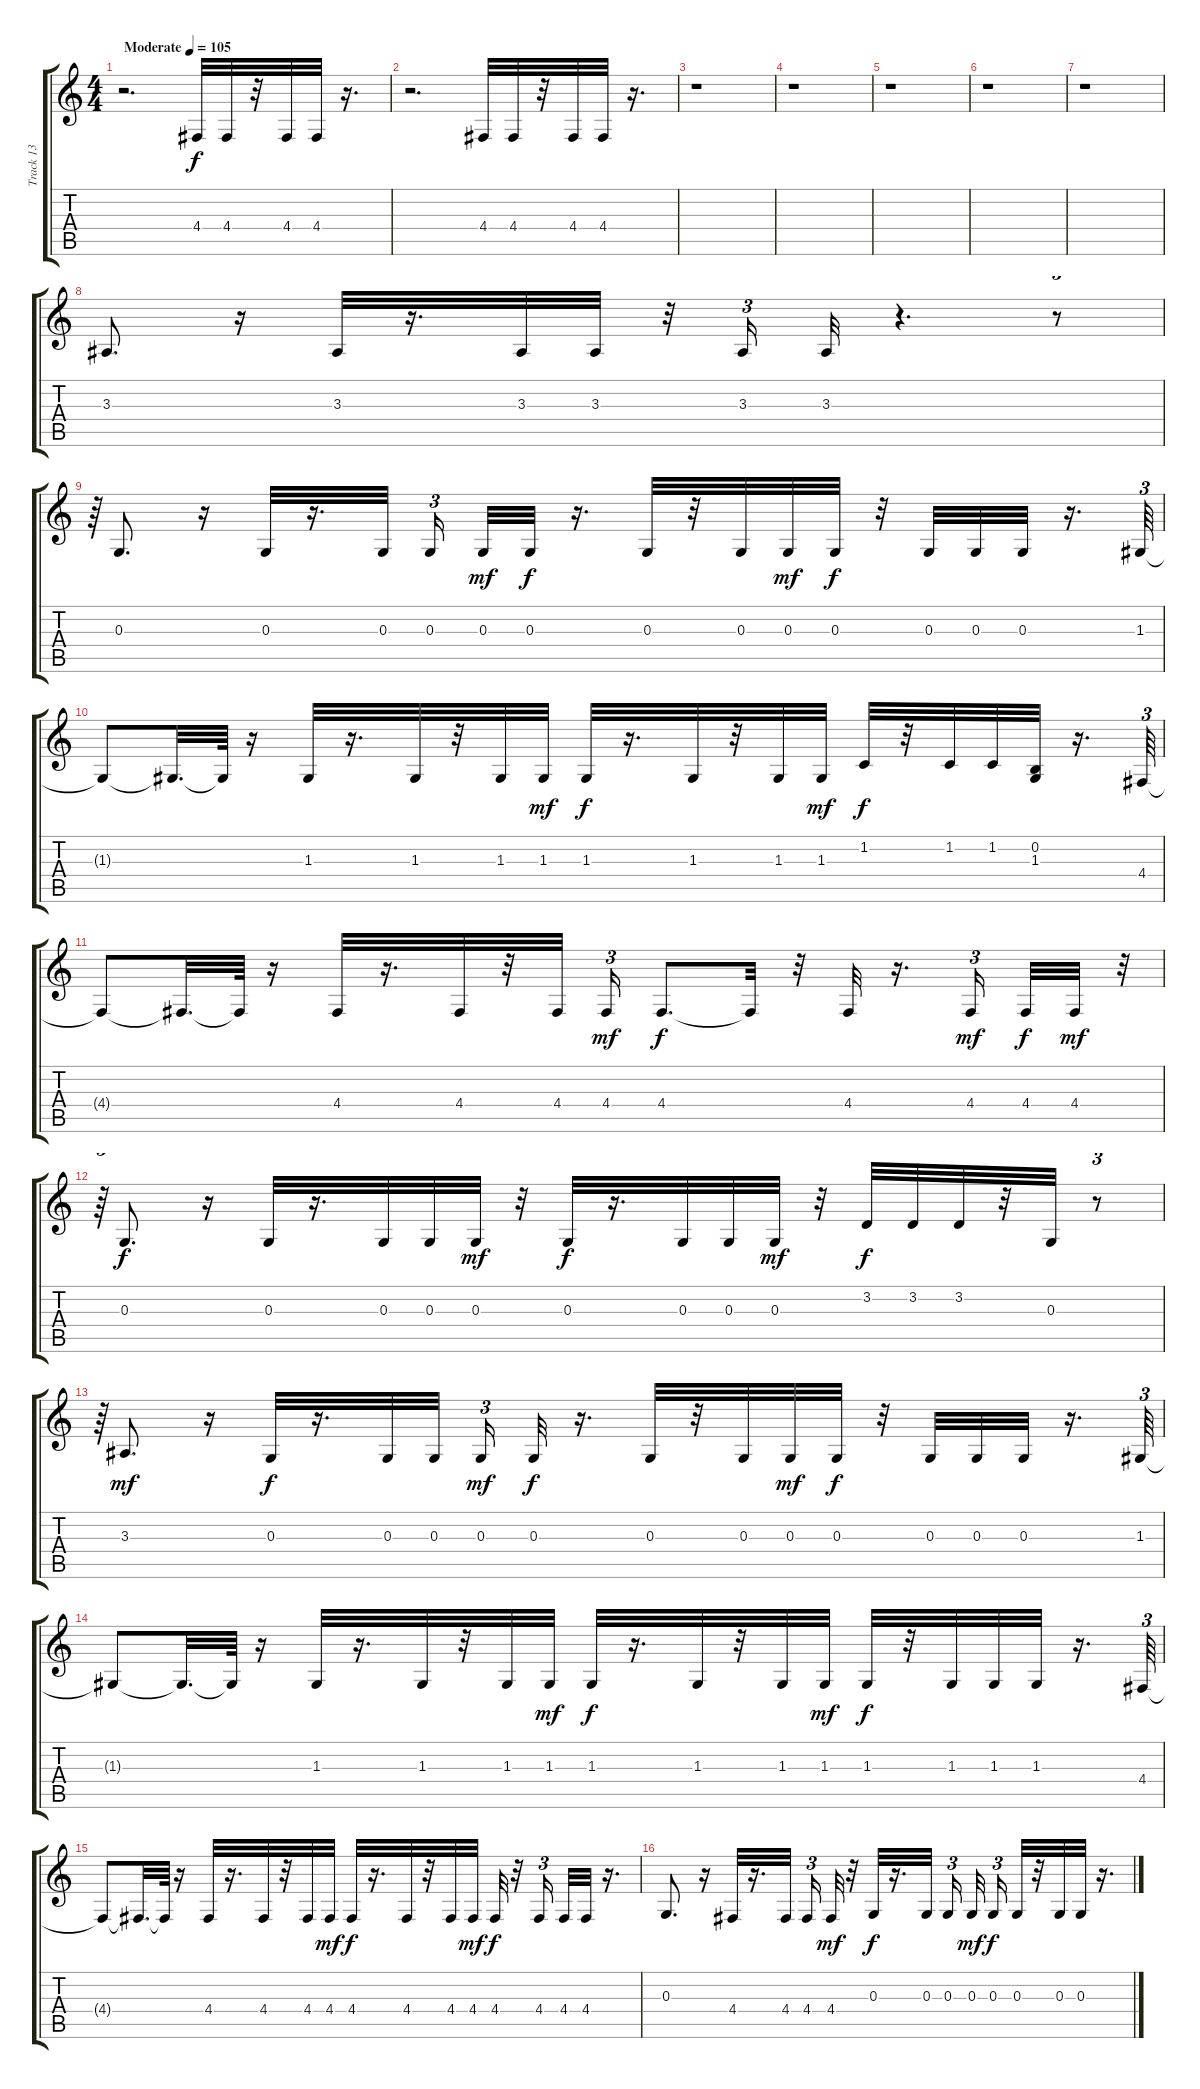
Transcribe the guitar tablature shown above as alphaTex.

\track ("Track 13" "Track 13") {instrument stringensemble1}
\staff {score tabs}
\tuning (E4 B3 G3 D3 A2 E2) {hide}
\ts (4 4)
\tempo (105 "Moderate")
\clef g2
\ks c
r.2{d dy f instrument stringensemble1} 4.4.32 4.4.32 r.32 4.4.32 4.4.32 r.16{d} |
r.2{d} 4.4.32 4.4.32 r.32 4.4.32 4.4.32 r.16{d} |
r.1 |
r.1 |
r.1 |
r.1 |
r.1 |
3.3.8{d} r.16 3.3.32 r.16{d} 3.3.32 3.3.32 r.32 3.3.16{tu (3 2)} 3.3.32 r.4{d} r.8{tu (3 2)} |
r.64{tu (3 2)} 0.3.8{d} r.16 0.3.32 r.16{d} 0.3.32{beam splitsecondary} 0.3.16{tu (3 2) beam splitsecondary} 0.3.32{dy mf} 0.3.32{dy f} r.16{d} 0.3.32 r.32 0.3.32 0.3.32{dy mf} 0.3.32{dy f} r.32 0.3.32 0.3.32 0.3.32 r.16{d} 1.3.64{tu (3 2)} |
1.3{t}.8 1.3{t}.32{d} 1.3{t}.64 r.16 1.3.32 r.16{d} 1.3.32 r.32 1.3.32 1.3.32{dy mf} 1.3.32{dy f} r.16{d} 1.3.32 r.32 1.3.32 1.3.32{dy mf} 1.2.32{dy f} r.32 1.2.32 1.2.32 (0.2 1.3).32 r.16{d} 4.4.64{tu (3 2)} |
4.4{t}.8 4.4{t}.32{d} 4.4{t}.64 r.16 4.4.32 r.16{d} 4.4.32 r.32 4.4.32 4.4.16{tu (3 2) dy mf} 4.4.8{d dy f} 4.4{t}.32 r.32 4.4.32 r.16{d} 4.4.16{tu (3 2) dy mf beam splitsecondary} 4.4.32{dy f} 4.4.32{dy mf} r.32{tu (3 2)} |
r.64{tu (3 2)} 0.3.8{d dy f} r.16 0.3.32 r.16{d} 0.3.32 0.3.32 0.3.32{dy mf} r.32 0.3.32{dy f} r.16{d} 0.3.32 0.3.32 0.3.32{dy mf} r.32 3.2.32{dy f} 3.2.32 3.2.32 r.32 0.3.32 r.8{tu (3 2)} |
r.64{tu (3 2)} 3.3.8{d dy mf} r.16 0.3.32{dy f} r.16{d} 0.3.32 0.3.32{beam splitsecondary} 0.3.16{tu (3 2) dy mf} 0.3.32{dy f} r.16{d} 0.3.32 r.32 0.3.32 0.3.32{dy mf} 0.3.32{dy f} r.32 0.3.32 0.3.32 0.3.32 r.16{d} 1.3.64{tu (3 2)} |
1.3{t}.8 1.3{t}.32{d} 1.3{t}.64 r.16 1.3.32 r.16{d} 1.3.32 r.32 1.3.32 1.3.32{dy mf} 1.3.32{dy f} r.16{d} 1.3.32 r.32 1.3.32 1.3.32{dy mf} 1.3.32{dy f} r.32 1.3.32 1.3.32 1.3.32 r.16{d} 4.4.64{tu (3 2)} |
4.4{t}.8 4.4{t}.32{d} 4.4{t}.64 r.16 4.4.32 r.16{d} 4.4.32 r.32 4.4.32 4.4.32{dy mf} 4.4.32{dy f} r.16{d} 4.4.32 r.32 4.4.32 4.4.32{dy mf} 4.4.32{dy f} r.32 4.4.16{tu (3 2) beam splitsecondary} 4.4.32 4.4.32 r.16{d} |
0.3.8{d} r.16 4.4.32 r.16{d} 4.4.32{beam splitsecondary} 4.4.16{tu (3 2)} 4.4.32{dy mf} r.32 0.3.32{dy f} r.16{d} 0.3.32{beam splitsecondary} 0.3.16{tu (3 2) beam splitsecondary} 0.3.32{dy mf} 0.3.16{tu (3 2) dy f} 0.3.32 r.32 0.3.32 0.3.32 r.16{d}
